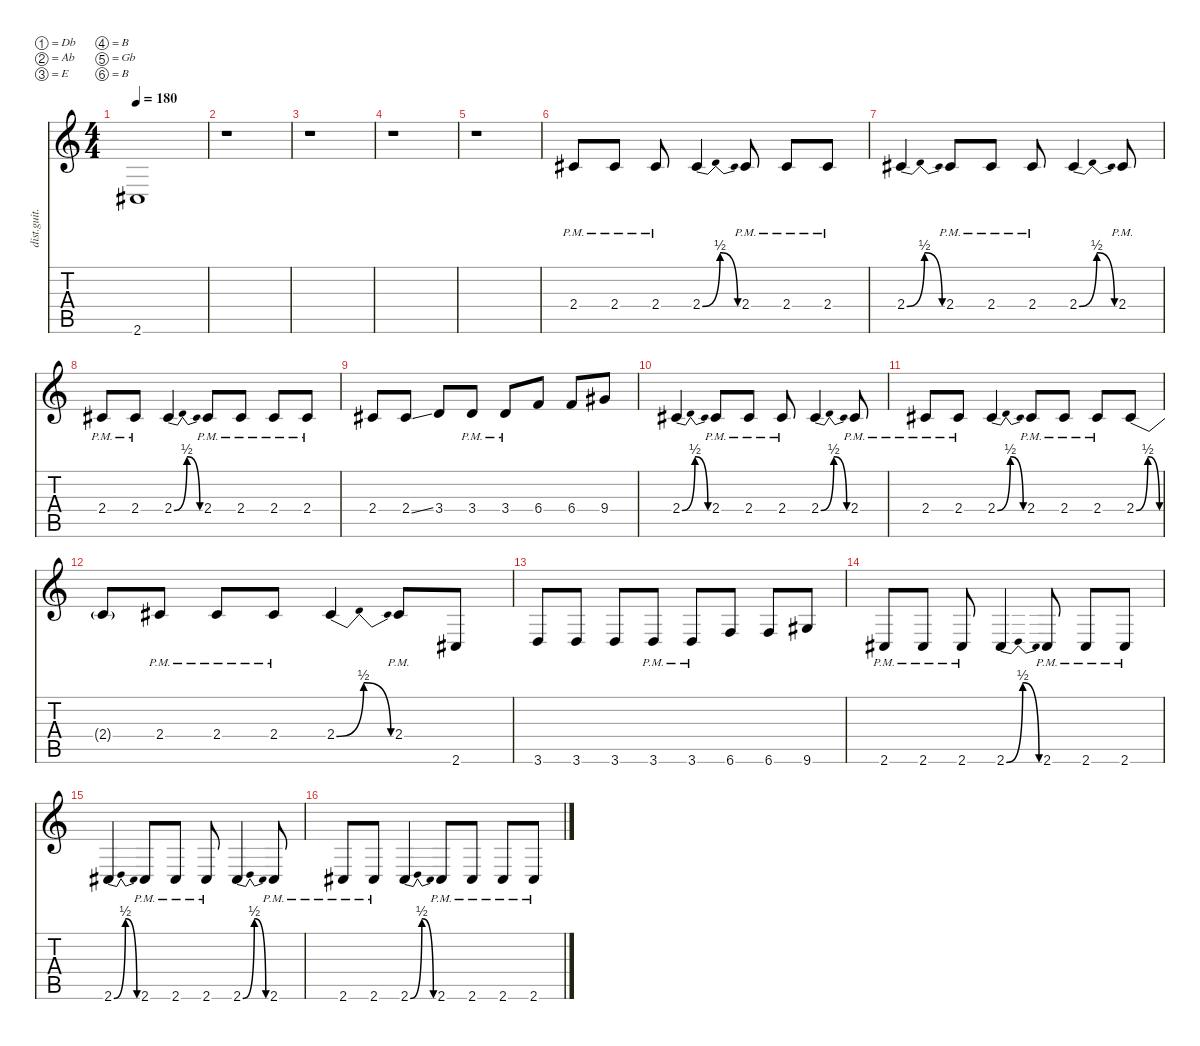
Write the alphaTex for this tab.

\defaultSystemsLayout 4
\hideDynamics
\bracketExtendMode nobrackets
\otherSystemsTrackNameOrientation horizontal
\track ("Distortion Guitar" "dist.guit.") {instrument distortionguitar}
\staff {score tabs}
\tuning (Db4 Ab3 E3 B2 Gb2 B1)
\ts (4 4)
\tempo 180
\clef g2
\ks c
2.6{t acc #}.1{dy mf beam Down} |
r.1{beam Down} |
r.1{beam Down} |
r.1{beam Down} |
r.1{beam Down} |
2.4{pm acc #}.8{beam Up} 2.4{pm acc #}.8{beam Up} 2.4{pm acc #}.8{beam Up} 2.4{be (bendrelease 0 0 9.6 2 20.4 2 30 0) acc #}.4{beam Up} 2.4{pm acc #}.8{beam Up} 2.4{pm acc #}.8{beam Up} 2.4{pm acc #}.8{beam Up} |
2.4{be (bendrelease 0 0 10.2 2 20.4 2 30 0) acc #}.4{beam Up} 2.4{pm acc #}.8{beam Up} 2.4{pm acc #}.8{beam Up} 2.4{pm acc #}.8{beam Up} 2.4{be (bendrelease 0 0 10.2 2 20.4 2 30 0) acc #}.4{beam Up} 2.4{pm acc #}.8{beam Up} |
2.4{pm acc #}.8{beam Up} 2.4{pm acc #}.8{beam Up} 2.4{be (bendrelease 0 0 10.2 2 20.4 2 30 0) acc #}.4{beam Up} 2.4{pm acc #}.8{beam Up} 2.4{pm acc #}.8{beam Up} 2.4{pm acc #}.8{beam Up} 2.4{pm acc #}.8{beam Up} |
2.4{acc #}.8{beam Up} 2.4{ss acc #}.8{beam Up} 3.4.8{beam Up} 3.4{pm}.8{beam Up} 3.4{pm}.8{beam Up} 6.4.8{beam Up} 6.4.8{beam Up} 9.4{acc #}.8{beam Up} |
2.4{be (bendrelease 0 0 10.799999999999999 2 20.4 2 30 0) acc #}.4{beam Up} 2.4{pm acc #}.8{beam Up} 2.4{pm acc #}.8{beam Up} 2.4{pm acc #}.8{beam Up} 2.4{be (bendrelease 0 0 9.6 2 20.4 2 30 0) acc #}.4{beam Up} 2.4{pm acc #}.8{beam Up} |
2.4{pm acc #}.8{beam Up} 2.4{pm acc #}.8{beam Up} 2.4{be (bendrelease 0 0 11.4 2 20.4 2 30 0) acc #}.4{beam Up} 2.4{pm acc #}.8{beam Up} 2.4{pm acc #}.8{beam Up} 2.4{pm acc #}.8{beam Up} 2.4{be (bendrelease 0 0 9.6 2 20.4 2 30 0) acc #}.8{beam Up} |
2.4{t acc #}.8{beam Up} 2.4{pm acc #}.8{beam Up} 2.4{pm acc #}.8{beam Up} 2.4{pm acc #}.8{beam Up} 2.4{be (bendrelease 0 0 9 2 20.4 2 30 0) acc #}.4{beam Up} 2.4{pm acc #}.8{beam Up} 2.6{acc #}.8{beam Up} |
3.6.8{beam Up} 3.6.8{beam Up} 3.6.8{beam Up} 3.6{pm}.8{beam Up} 3.6{pm}.8{beam Up} 6.6.8{beam Up} 6.6.8{beam Up} 9.6{acc #}.8{beam Up} |
2.6{pm acc #}.8{beam Up} 2.6{pm acc #}.8{beam Up} 2.6{pm acc #}.8{beam Up} 2.6{be (bendrelease 0 0 9.6 2 20.4 2 30 0) acc #}.4{beam Up} 2.6{pm acc #}.8{beam Up} 2.6{pm acc #}.8{beam Up} 2.6{pm acc #}.8{beam Up} |
2.6{be (bendrelease 0 0 10.2 2 20.4 2 30 0) acc #}.4{beam Up} 2.6{pm acc #}.8{beam Up} 2.6{pm acc #}.8{beam Up} 2.6{pm acc #}.8{beam Up} 2.6{be (bendrelease 0 0 10.2 2 20.4 2 30 0) acc #}.4{beam Up} 2.6{pm acc #}.8{beam Up} |
2.6{pm acc #}.8{beam Up} 2.6{pm acc #}.8{beam Up} 2.6{be (bendrelease 0 0 10.2 2 20.4 2 30 0) acc #}.4{beam Up} 2.6{pm acc #}.8{beam Up} 2.6{pm acc #}.8{beam Up} 2.6{pm acc #}.8{beam Up} 2.6{pm acc #}.8{beam Up}
